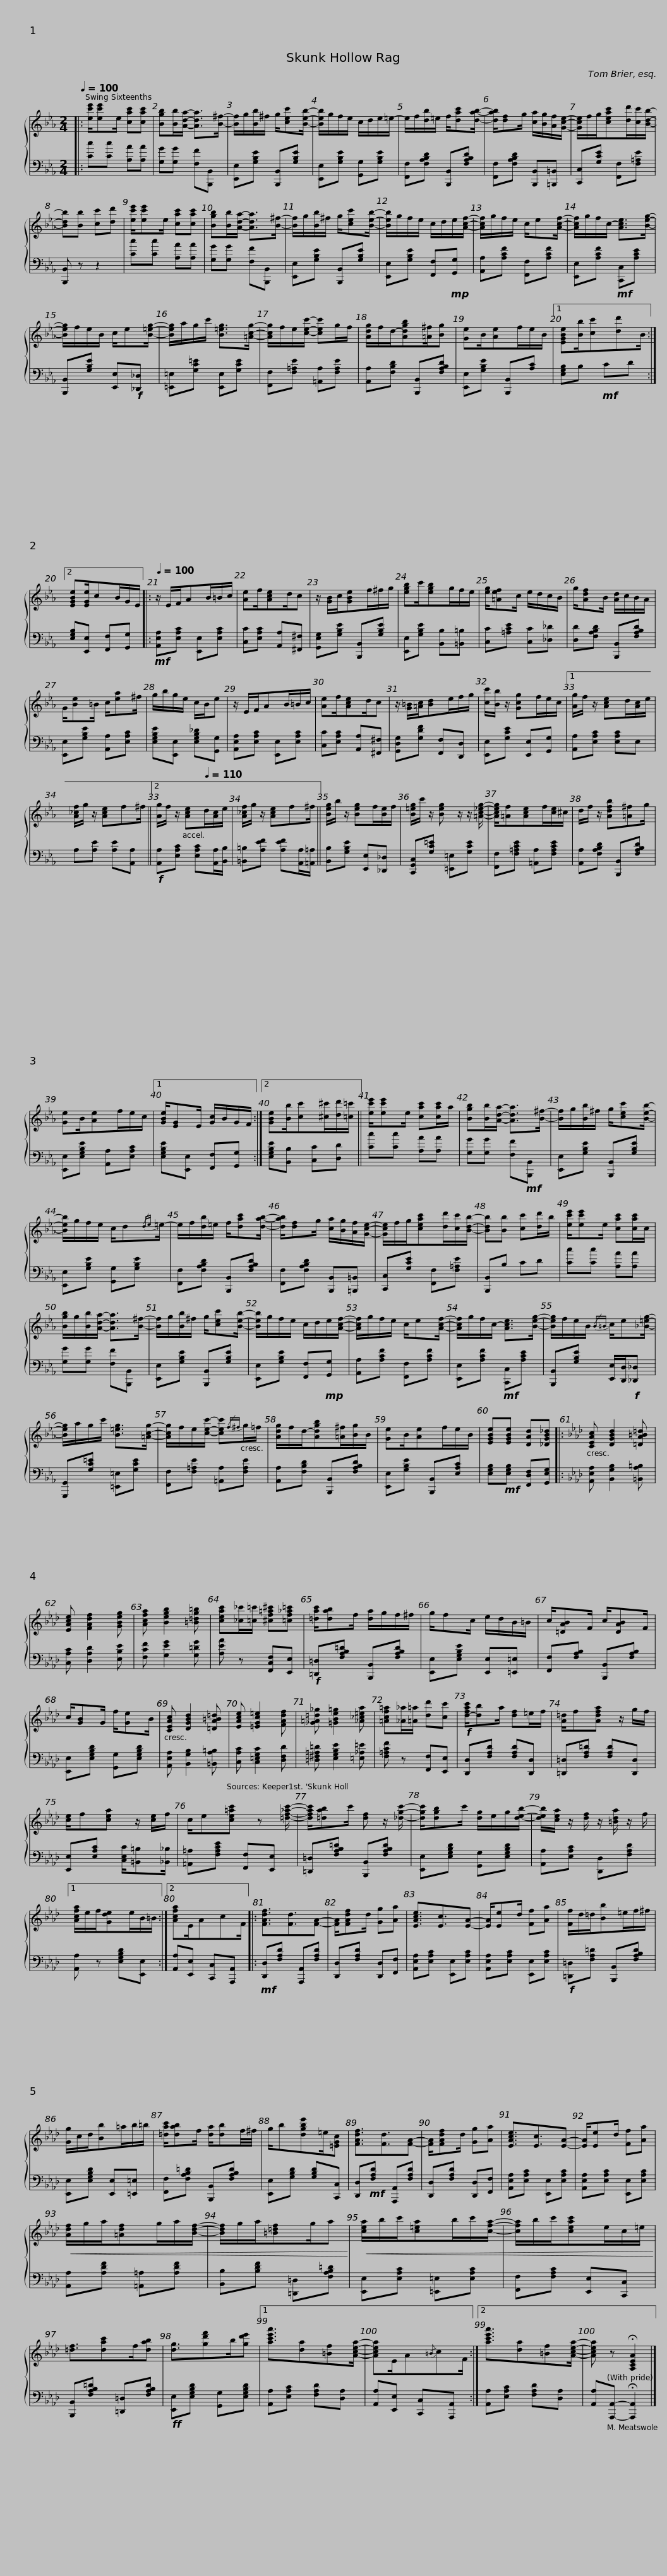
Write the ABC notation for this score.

X:1
%%score { 1 | 2 }
L:1/8
Q:1/4=100
M:2/4
I:linebreak $
K:Eb
V:1 treble
V:2 bass
V:1
|: [ec'e']/[ec'e']e/ [cac'][cac'] | [Bgb][Bb]/[Ada]/- [Ada]>[B^f]- | [Bf]/g/[Bb]/^f/ g/[cec'][Beb]/- | [Beb]/g/f/e/ c/d/e/=e/- | e/f/[db]/=e/ f/[dac'][dab]/- |$ %5
 [dab]/[df]g/ [ca]/[Bg]/[Af]/[Gce]/- | [Gce]/f/g/[ceac'][dd']/[cc']/[Bdb]/- | [Bdb][Bb] [cc'][dd'] | [ec'e']/[ec'e']e/ [cac'][cac'] | [Bgb][Bb]/[Ada]/- [Ada]>[B^f]- | %10
 [Bf]/g/[Bb]/^f/ g/[cec'][Beb]/- |$ [Beb]/g/f/e/ c/d/e/[Acf]/- | [Acf]/g/f/e/ c/e[Acf]/- | [Acf]/g/f/c/- [Ace]>[Beg]- | [Beg]/f/e/B/ c/e[B=eg]/- | %15
 [Beg]/a/g/c'/ [B=eg]>[=Acg]- | [Acg]/f/e/[cec']/- [cec']g/f/ |$ [Adg]/f/d/-[Adgb][=A^f]/[Bg] | [Ge]B/[Ae]f/e/B/ |1 [EGBe][Bb]/[cc'][dd']B/ :|2 %20
 [EGBe][EGe]/cB/G/E/ |:[Q:1/4=100] z/ E/F/AB/=B/c/ | [Ae]f/[Ace]d/c |$ z/ [GB]/c/[GBe]f/^f/g/ | [egb]c'/[egb]g/f/e/ | %25
 [eg]/[=Aef]c/ e/d/c/B/ | g/[Adf]B/ [Ad]/c/B/A/ | G/[Be]=B/ c/[ea]^f/ | g/b/g/e/ c/B/e |$ z/ E/F/AB/=B/c/ | %30
 [Ae]f/[Ace]d/c | z/ [G=B]/[=Ac]/[Bd]e/f/g/ | [cc']/[Bb]/ z/ [Gcg]f/e/c/ |1 [Ag]/f/ z/ [Ace]d/[Ac]/e/ | [A_cf]/g/ z/ [Ace]f^f/ ||2$ %35
 [Ag]/f/ z/ [Ace][Q:1/4=110]d/[Ac]/e/ | [A_cf]/g/ z/ [Ace]f^f/ || [Beg]/b/ z/ [Beg]f/[Be]/f/ | [B=eg]/c'/ z/ [Beg] z/ z/ [=Ac_eg]/- | [Aceg]/[=Af][Ace]f/[ce]/^c/ |$ %40
 d/f/ z/ [Adfb][=A^f]g/ | [Ge]B/[Ae]f/e/c/ |1 [GBe]/[EG]E/ [Gc]/B/G/F/ :|2 [GBe][Bb]/[cc'][^c^c']/[dd']/[=c=c']/ || [ec'e']/[ec'e']e/ [cac'][cac']/a/ |$ %45
 [Bgb][Bb]/[Ada]/- [Ada]>[B^f]- | [Bf]/g/[Bb]/^f/ g/[cec'][Beb]/- | [Beb]/g/f/e/ c/d{/de}=e/- | e/f/[db]/=e/ f/[dac'][dab]/- | [dab]/[df]g/ [ca]/[Bg]/[Af]/[Gce]/- |$ %50
 [Gce]/f/g/[ceac'][dd']/[cc']/[Bdb]/- | [Bdb][Bb] [cc'][dd']/b/ | [ec'e']/[ec'e']e/ [cac'][cac']/c/ | [Bgb]/g/[Bb]/[Ada]/- [Ada]>[B^f]- | [Bf]/g/[Bb]/^f/ g/[cec'][Beb]/- |$ %55
 [Beb]/g/f/e/ c/d/e/[Acf]/- | [Acf]/g/f/e/ c/e[Acf]/- | [Acf]/g/f/c/- [Ace]>[Beg]- | [Beg]/f/e/B/{/B=B} c/e[_B=eg]/- | [Beg]/a/g/c'/ [B=eg]>[=Acg]- |$ %60
 [Acg]/f/e/[cec']/- [cec']{/f^f}g/=f/ | [Adg]/f/d/-[Adgb][=A^f]/[Bg]/B/ | [Ge]B/[Ae]f/e/B/ | [EGBe][EGBe] [DAd][_DGB_d] |:[K:Ab] [CEAc] [DGBd]2 [=DA=B=d] | %65
 [EAce] [FAdf]2 [GBeg] |$ [Acfa] [Begb]2 [=B=dg=b] | [ceac'][_c_c']/[=c=c']/ [^cf=a^c'][=cf_a=c'] | [=dac']/[dab]f/ [da]/g/f/^f/ | g/fc/ e/d/B/=B/ | %70
 c/[=DAB]F/ c/[DAB]F/ |$ c/[GB]G/ f/[Ge]B/ | [CEAc] [DGBd]2 [=DA=B=d] | [EAce] [=EGc=e]2 [FAdf] | [_G=A=d_g] [=GBe=g]2 [_A_c=ea] | %75
 [=Acf=a][_A_a]/[=A=a]/ [dd'][cc'] |!f! [d-fac']/[db]a/ [df]=e/f/ |$ [A=d]/f[Adfa] z/ g/f/ | [ce]/f[cea] z/ [ce]/f/ | c/e[ce=ac'] z [=df_ac']/- | %80
 [dfac']/[=dab]c'/ [df] z/ [_dgc']/- | [dgc']/[dgb]c'/ [dg]/e/g/[deb]/- |$ [deb]/[cea]/ z/ [df]/ z/ [=Bda]/ z/ f/ |1 [Acfa]/e/f/[Gde]e/B/=B/ :|2 [Acfa]E/AcF/ |: %85
 [FAdf]3/2[Fd]3/2[FA]- | [FA]/[FAdf]d/ [Gg][Aa] | [EAce]3/2[Ec]3/2[EA]- |$ [EA]/[Ee]d/ [Ff][Aa] | [Ff]/d/=d/[Bb]=e/f/^f/ | %90
 [Gg]/c/d/[Bb]=a/b/=b/ | [=dac']/[dab]f/ [da]/[db]f/4^f/4 | g/b[dgbe']=e/[=EGc] |$ [FAdf]3/2[Fd]3/2[FA]- | [FA]/[FAdf]d/ [Gg][Aa] | %95
 [EAce]3/2[Ec]3/2[EA]- | [EA]/[Ee]d/ [Ff][Aa] |!<(! [Adf]/g/a/[=Adf]g/a/[Bdf]/- | [Bdf]/g/a/[=B=df]g/a!<)! |$!<(! [cea]/b/c'/[c=ea]b/c'/[cfa]/- | %100
 [cfa]/b/c'/[ceac']e/c/=e/!<)! | [=df]3/2[dac']f/[dab] | [dg]3/2[gd'f']b/[gd'e'] |1 [ac'e'a']3/2[da][=Bf][Acea]/- |$ [Acea]E/A{/=B}cF/ :|2 %105
 [ac'e'a']3/2[da][=Bf][Acea]/- | [Acea] z !fermata![A,CEA]2 |] %107
V:2
|: [Cc][Cc] [A,A][A,A] | [G,G][G,G] [F,F][B,,,B,,] | [E,,E,][G,B,E] [B,,,B,,][G,B,E] | [E,,E,][G,B,E] [G,,G,][G,B,E] | [F,,F,][F,A,B,D] [B,,,B,,][F,A,B,D] |$ %5
 [F,,F,][F,A,B,D] [B,,,B,,][=B,,,=B,,] | [C,,C,][G,CE] [F,,F,][F,=A,E] | [B,,,B,,] z z2 | [Cc][Cc] [A,A][A,A] | [G,G][G,G] [F,F][B,,,B,,] | %10
 [E,,E,][G,B,E] [B,,,B,,][G,B,E] |$ [E,,E,][G,B,E] [F,,F,]!mp![G,,G,] | [A,,A,][A,CF] [F,,F,][A,CF] | [E,,E,][A,CF]!mf! [C,,C,][A,CE] | [B,,,B,,][G,B,E] [E,,E,]!f![_D,,_D,] | %15
 [=E,,=E,][G,C=E] [E,,E,][G,CE] | [F,,F,][F,=A,E] [=A,,A,][F,A,E] |$ [A,,A,][F,B,D] [B,,,B,,][F,A,B,D] | [E,,E,][G,B,E] [B,,,B,,][A,C] |1 [E,G,B,]B,!mf! CD :|2 %20
 [E,G,B,][E,,E,] [F,,F,][G,,G,] |:!mf! [A,,E,A,][E,A,C] [E,,E,][E,A,C] | [C,C][E,A,C] [A,,A,][^F,,^F,] |$ [G,,E,G,][G,B,E] [B,,,B,,][G,B,E] | [E,,E,][G,B,E] [B,,B,][=B,,=B,] | %25
 [C,C][=A,CE] [C,C][_D,_D] | [D,D][F,A,B,D] [B,,,B,,][F,A,B,D] | [E,,E,][G,B,E] [A,,A,][E,A,C] | [E,G,B,E][E,,E,] [E,G,B,_D][G,,G,] |$ [A,,E,A,][E,A,C] [E,,E,][E,A,C] | %30
 [C,C][E,A,C] [A,,A,][^F,,^F,] | [G,,D,G,][G,DF] [F,,F,][D,,D,] | [E,,E,][G,CE] [E,,E,][G,,G,] |1 [A,,A,][E,A,C] [E,A,C]E, | A,[A,E] [A,E][A,,A,] ||2$ %35
!f! [A,,A,][E,A,C] [E,A,C][A,,A,]/[B,,B,]/ | [=B,,=B,][A,EF] [A,EF][A,,A,]/[=A,,=A,]/ || [B,,B,][G,B,E] [E,,E,][_D,,_D,] | [C,,G,,C,][G,C=E] [=E,,=E,][G,CE] | [F,,F,][F,=A,CE] [=A,,A,][F,A,CE] |$ %40
 [A,,A,][F,A,B,D] [B,,,B,,][F,A,B,D] | [E,,E,][E,G,B,E] [A,,A,][E,A,C] |1 [E,G,B,E][E,,E,] [F,,F,][G,,G,] :|2 [E,G,B,E][B,,B,] [C,C][D,D] || [Cc][Cc] [A,A][A,A] |$ %45
 [G,G][G,G] [F,F]!mf![B,,,B,,] | [E,,E,][G,B,E] [B,,,B,,][G,B,E] | [E,,E,][G,B,E] [G,,G,][G,B,E] | [F,,F,][F,A,B,D] [B,,,B,,][F,A,B,D] | [F,,F,][F,A,B,D] [B,,,B,,][=B,,,=B,,] |$ %50
 [C,,C,][G,CE] [F,,F,][F,=A,E] | [B,,,B,,]B, CD | [Cc][Cc] [A,A][A,A] | [G,G][G,G] [F,F][B,,,B,,] | [E,,E,][G,B,E] [B,,,B,,][G,B,E] |$ %55
 [E,,E,][G,B,E] [F,,F,]!mp![G,,G,] | [A,,A,][A,CF] [F,,F,][A,CF] | [E,,E,][A,CF]!mf! [C,,C,][A,CE] | [B,,,B,,][G,B,E] [E,,E,]/[D,,D,]/!f![_D,,_D,] | [G,,,G,,][G,C=E] [=E,,=E,][G,CE] |$ %60
 [F,,F,][F,=A,E] [=A,,A,][F,A,E] | [A,,A,][F,B,D] [B,,,B,,][F,A,B,D] | [E,,E,][G,B,E] [B,,,B,,][E,A,C] | [E,G,B,]!mf![E,G,B,] [F,,D,F,][G,,E,G,] |:[K:Ab] [A,,E,A,] [B,,G,B,]2 [=B,,A,=B,] | %65
 [C,A,C] [D,A,D]2 [E,B,E] |$ [F,CF] [G,EG]2 [G,=DG] | [A,EA] z [F,,C,F,][E,,E,] |!f! [=D,,=D,][F,A,B,=D] [B,,,B,,][F,A,B,D] | [E,,E,][E,G,B,E] [E,,E,][=E,,=E,] | %70
 [F,,F,][F,A,B,] [B,,,B,,][F,A,B,] |$ [E,,E,][E,G,B,D] [G,,G,][E,G,B,D] | [A,,E,A,] [B,,G,B,]2 [=B,,A,=B,] | [C,A,C] [C,=E,G,C]2 [D,F,D] | [=D,^F,=A,=D] [E,G,B,E]2 [=E,_A,=E] | %75
 [F,=A,CF] z [F,,F,][E,,E,] | [D,,D,][F,A,D] [F,A,D][D,,D,] |$ [=D,,=D,][F,A,=D] [F,A,D][D,,D,] | [E,,E,][E,A,C] [C,E,C]/[=B,,=B,][_B,,_B,]/ | [=A,,=A,][F,A,CE] [F,,F,][E,,E,] | %80
 [=D,,=D,][F,A,B,=D] [B,,,B,,][F,A,B,D] | [E,,E,][E,G,B,D] [G,,G,][E,G,B,D] |$ [A,,A,][E,A,C] [D,,D,][F,A,D] |1 [A,,A,] z [E,G,B,D][E,,E,] :|2 [A,,A,][E,,E,] [C,,C,][A,,,A,,] |: %85
!mf! [D,,D,][F,A,D] [A,,,A,,][F,A,D] | [D,,D,][F,A,D] [D,,D,][F,,F,] | [A,,E,A,][E,A,C] [E,,E,][E,A,C] |$ [A,,E,A,][E,A,C] [E,,E,][E,A,C] |!f! [=D,,=D,][F,A,=D] [B,,,B,,][F,A,B,D] | %90
 [E,,E,][E,G,B,D] [E,,E,][=E,,=E,] | [F,,F,][F,A,B,=D] [B,,,B,,][F,A,B,D] | [E,,E,][G,B,D] [G,B,D][C,,C,] |$ [D,,D,]!mf![F,A,D] [A,,,A,,][F,A,D] | [D,,D,][F,A,D] [D,,D,][F,,F,] | %95
 [A,,E,A,][E,A,C] [E,,E,][E,A,C] | [A,,E,A,][E,A,C] [E,,E,][E,A,C] | [A,,A,][A,DF] [=A,,=A,][A,DF] | [B,,B,][B,DF] [=D,,=D,][F,A,B,=D] |$ [E,,E,][E,A,C] [=E,,=E,][E,A,C] | %100
 [F,,F,][F,A,C] [E,,E,][C,,C,] | [B,,,B,,][F,A,B,=D] [=D,,=D,][F,A,B,D] |!ff! [E,,E,][E,G,B,D] [G,,G,][E,G,B,D] |1 [A,,A,][E,A,C] [F,A,D][D,A,] |$ [A,,A,][E,,E,] [C,,C,][A,,,A,,] :|2 %105
 [A,,A,][E,A,C] [F,A,D][D,A,] | [A,,A,][A,,,A,,]- !fermata![A,,,A,,]2 |] %107
